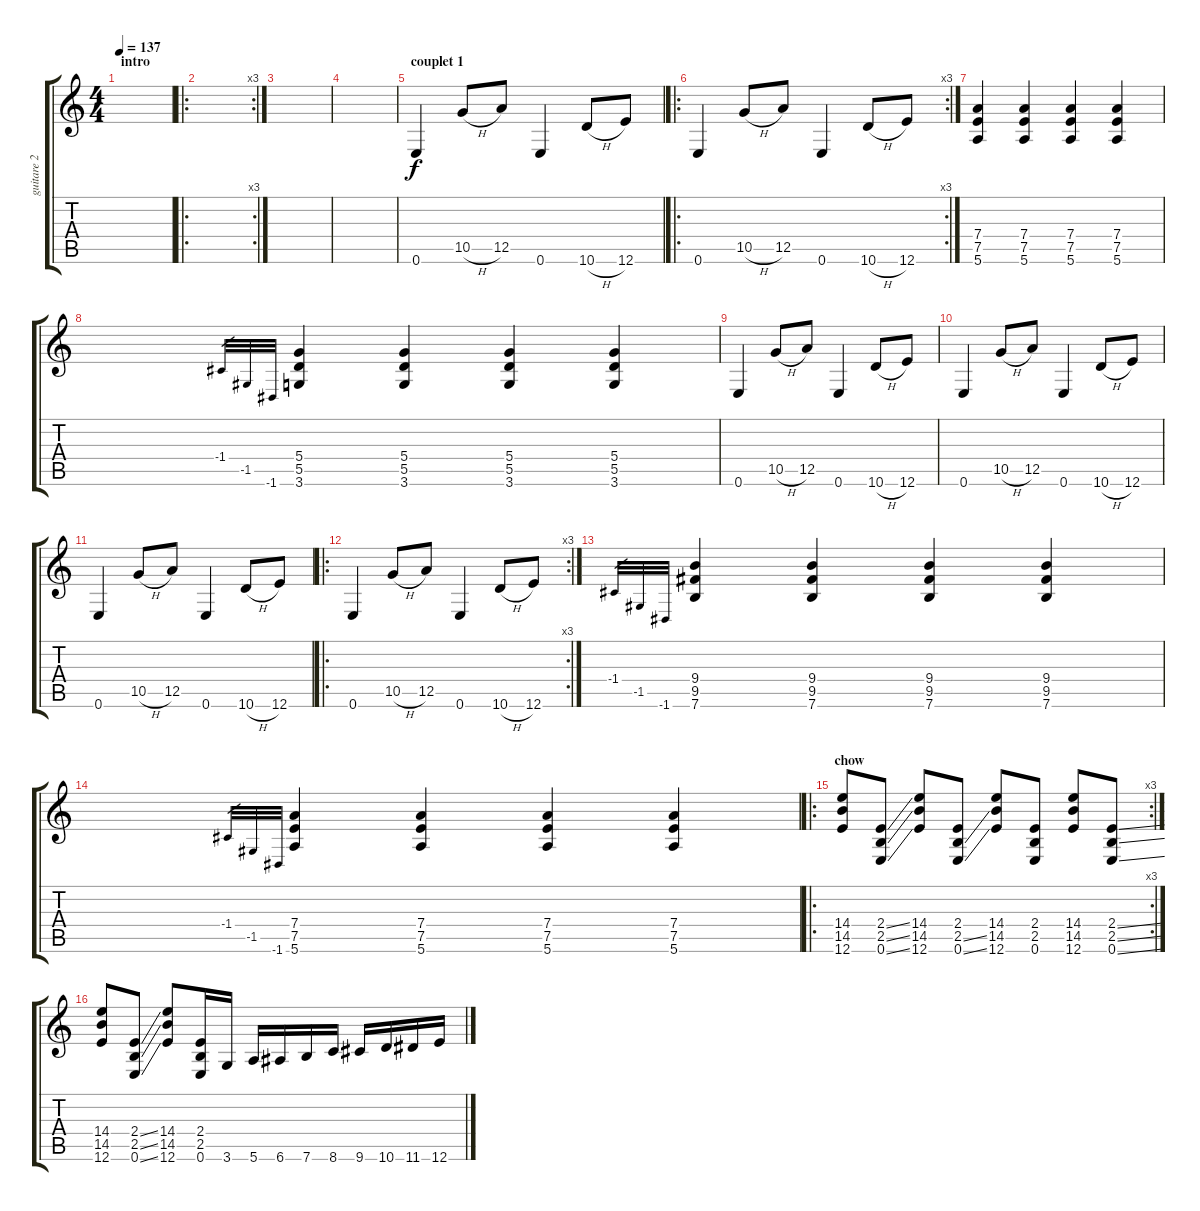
\track ("guitare 2" "guitare 2") {instrument overdrivenguitar}
\staff {score tabs}
\tuning (E4 B3 G3 D3 A2 E2) {hide}
\ts (4 4)
\section ("" "intro")
\tempo 137
\clef g2
\ks c
|
\ro
\rc 3
|
|
|
\section ("" "couplet 1")
0.6.4 10.5{h}.8 12.5.8 0.6.4 10.6{h}.8 12.6.8 |
\ro
\rc 3
0.6.4 10.5{h}.8 12.5.8 0.6.4 10.6{h}.8 12.6.8 |
(7.4 7.5 5.6).4 (7.4 7.5 5.6).4 (7.4 7.5 5.6).4 (7.4 7.5 5.6).4 |
-1.4.32{gr} -1.5.32{gr} -1.6.32{gr} (5.4 5.5 3.6).4 (5.4 5.5 3.6).4 (5.4 5.5 3.6).4 (5.4 5.5 3.6).4 |
0.6.4 10.5{h}.8 12.5.8 0.6.4 10.6{h}.8 12.6.8 |
0.6.4 10.5{h}.8 12.5.8 0.6.4 10.6{h}.8 12.6.8 |
0.6.4 10.5{h}.8 12.5.8 0.6.4 10.6{h}.8 12.6.8 |
\ro
\rc 3
0.6.4 10.5{h}.8 12.5.8 0.6.4 10.6{h}.8 12.6.8 |
-1.4.32{gr} -1.5.32{gr} -1.6.32{gr} (9.4 9.5 7.6).4 (9.4 9.5 7.6).4 (9.4 9.5 7.6).4 (9.4 9.5 7.6).4 |
-1.4.32{gr} -1.5.32{gr} -1.6.32{gr} (7.4 7.5 5.6).4 (7.4 7.5 5.6).4 (7.4 7.5 5.6).4 (7.4 7.5 5.6).4 |
\ro
\rc 3
\section ("" "chow")
(14.4 14.5 12.6).8 (2.4{ss} 2.5{ss} 0.6{ss}).8 (14.4 14.5 12.6).8 (2.4 2.5{ss} 0.6{ss}).8 (14.4 14.5 12.6).8 (2.4 2.5 0.6).8 (14.4 14.5 12.6).8 (2.4{ss} 2.5{ss} 0.6{ss}).8 |
(14.4 14.5 12.6).8 (2.4{ss} 2.5{ss} 0.6{ss}).8 (14.4 14.5 12.6).8 (2.4 2.5 0.6).16 3.6.16 5.6.16 6.6.16 7.6.16 8.6.16 9.6.16 10.6.16 11.6.16 12.6.16
